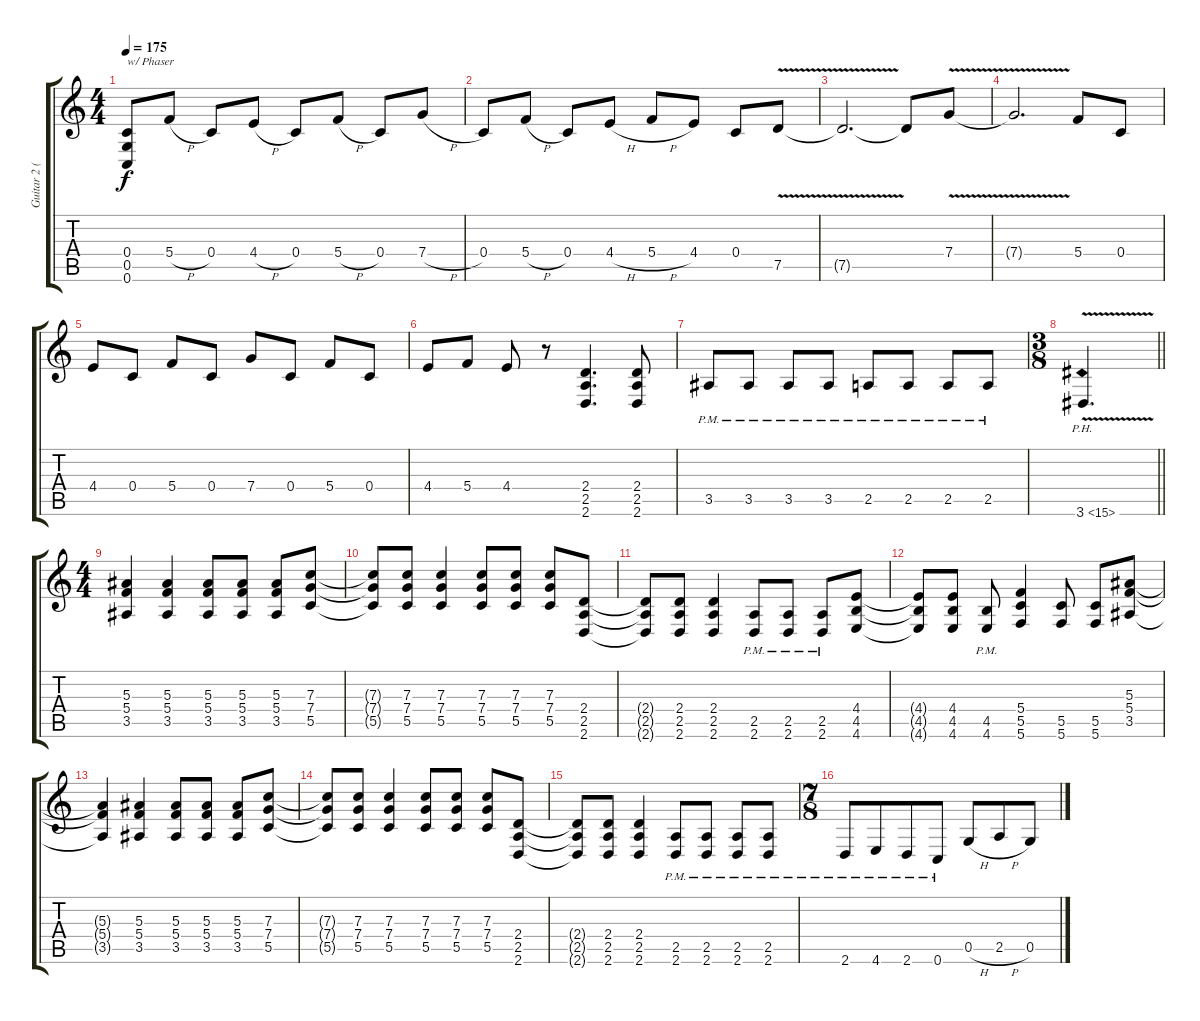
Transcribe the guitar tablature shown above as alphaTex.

\track ("Guitar 2 (Distorted- Padget)" "Guitar 2 (") {instrument distortionguitar}
\staff {score tabs}
\tuning (D4 A3 F3 C3 G2 C2) {hide}
\ts (4 4)
\tempo 175
\clef g2
\ks c
(0.4 0.5 0.6).8{txt "w/ Phaser" dy f} 5.4{h}.8 0.4.8 4.4{h}.8 0.4.8 5.4{h}.8 0.4.8 7.4{h}.8 |
0.4.8 5.4{h}.8 0.4.8 4.4{h}.8 5.4{h}.8 4.4.8 0.4.8 7.5{v}.8 |
7.5{t}.2{d} 7.5{t}.8 7.4{v}.8 |
7.4{t}.2{d} 5.4.8 0.4.8 |
4.4.8 0.4.8 5.4.8 0.4.8 7.4.8 0.4.8 5.4.8 0.4.8 |
4.4.8 5.4.8 4.4.8 r.8 (2.4 2.5 2.6).4{d} (2.4 2.5 2.6).8 |
3.5{pm}.8 3.5{pm}.8 3.5{pm}.8 3.5{pm}.8 2.5{pm}.8 2.5{pm}.8 2.5{pm}.8 2.5{pm}.8 |
\ts (3 8)
\barLineRight lightlight
3.6{ph 12 v}.4{d} |
\ts (4 4)
(5.3 5.4 3.5).4 (5.3 5.4 3.5).4 (5.3 5.4 3.5).8 (5.3 5.4 3.5).8 (5.3 5.4 3.5).8 (7.3 7.4 5.5).8 |
(7.3{t} 7.4{t} 5.5{t}).8 (7.3 7.4 5.5).8 (7.3 7.4 5.5).4 (7.3 7.4 5.5).8 (7.3 7.4 5.5).8 (7.3 7.4 5.5).8 (2.4 2.5 2.6).8 |
(2.4{t} 2.5{t} 2.6{t}).8 (2.4 2.5 2.6).8 (2.4 2.5 2.6).4 (2.5{pm} 2.6{pm}).8 (2.5{pm} 2.6{pm}).8 (2.5{pm} 2.6{pm}).8 (4.4 4.5 4.6).8 |
(4.4{t} 4.5{t} 4.6{t}).8 (4.4 4.5 4.6).8 (4.5{pm} 4.6{pm}).8 (5.4 5.5 5.6).4 (5.5 5.6).8 (5.5 5.6).8 (5.3 5.4 3.5).8 |
(5.3{t} 5.4{t} 3.5{t}).4 (5.3 5.4 3.5).4 (5.3 5.4 3.5).8 (5.3 5.4 3.5).8 (5.3 5.4 3.5).8 (7.3 7.4 5.5).8 |
(7.3{t} 7.4{t} 5.5{t}).8 (7.3 7.4 5.5).8 (7.3 7.4 5.5).4 (7.3 7.4 5.5).8 (7.3 7.4 5.5).8 (7.3 7.4 5.5).8 (2.4 2.5 2.6).8 |
(2.4{t} 2.5{t} 2.6{t}).8 (2.4 2.5 2.6).8 (2.4 2.5 2.6).4 (2.5{pm} 2.6{pm}).8 (2.5{pm} 2.6{pm}).8 (2.5{pm} 2.6{pm}).8 (2.5{pm} 2.6{pm}).8 |
\ts (7 8)
2.6{pm}.8 4.6{pm}.8 2.6{pm}.8 0.6{pm}.8 0.5{h}.8 2.5{h}.8 0.5.8
